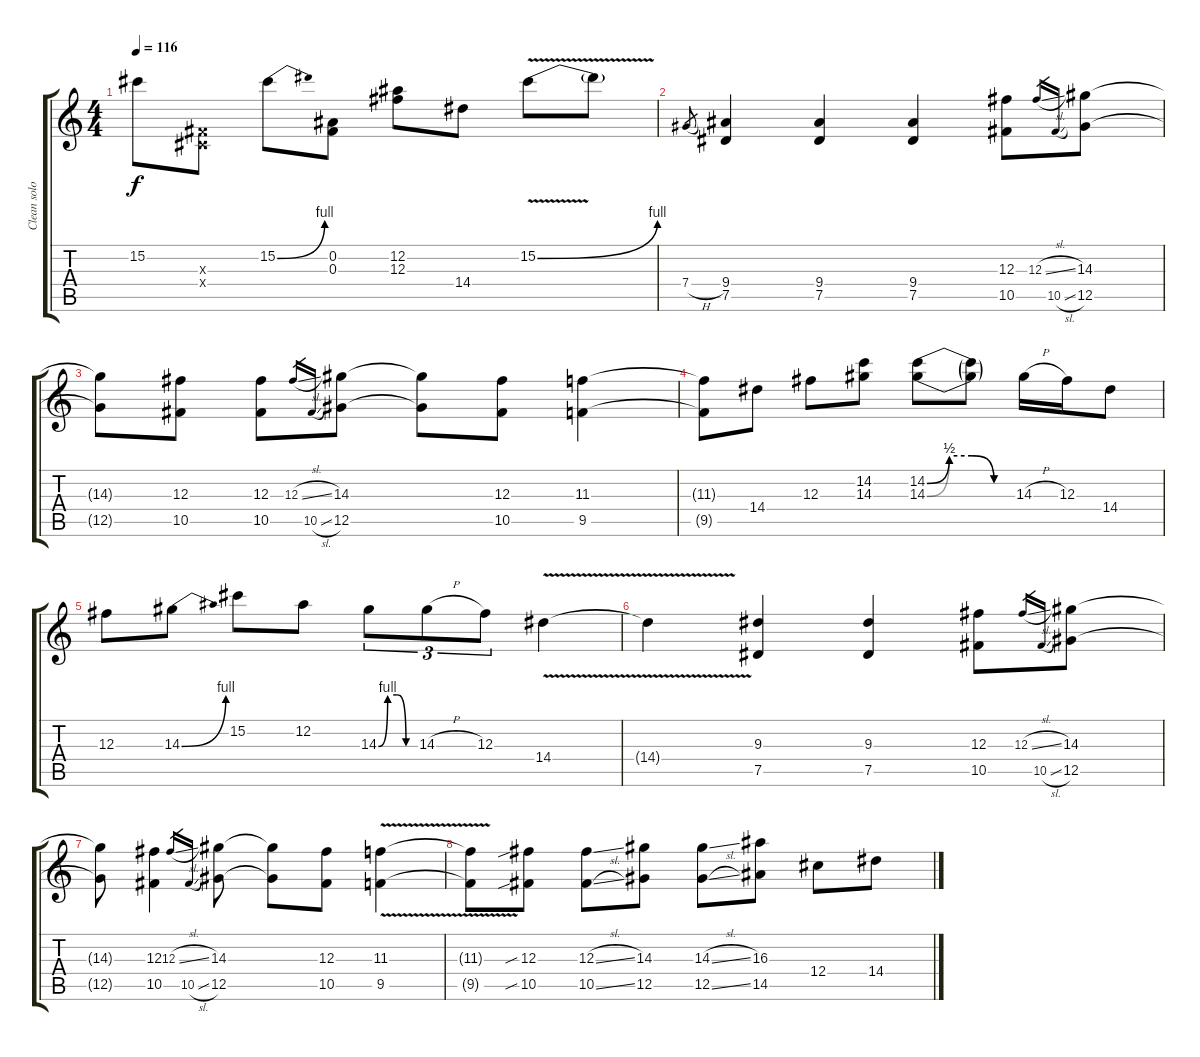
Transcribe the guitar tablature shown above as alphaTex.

\track ("Clean solo" "Clean solo") {instrument acousticguitarsteel}
\staff {score tabs}
\tuning (Eb4 Bb3 Gb3 Db3 Ab2 Eb2) {hide}
\ts (4 4)
\tempo 116
\clef g2
\ks c
15.2{t}.8{dy f} (0.3{x} 0.4{x}).8 15.2{be (bend 0 0 60 4)}.8 (0.2 0.3).8 (12.2 12.3).8 14.4.8 15.2{be (bend 0 0 60 4) v}.8 15.2{t}.8 |
7.4{h}.8{gr} (9.4 7.5).4 (9.4 7.5).4 (9.4 7.5).4 (12.3 10.5).8 12.3{sl}.16{gr} 10.5{sl}.16{gr} (14.3 12.5).8 |
(14.3{t} 12.5{t}).8 (12.3 10.5).8 (12.3 10.5).8 12.3{sl}.16{gr} 10.5{sl}.16{gr} (14.3 12.5).8 (14.3{t} 12.5{t}).8 (12.3 10.5).8 (11.3 9.5).4 |
(11.3{t} 9.5{t}).8 14.4.8 12.3.8 (14.2 14.3).8 (14.2{be (custom 0 0 15 2 30 2 45 0 60 0)} 14.3{be (custom 0 0 15 2 30 2 45 0 60 0)}).8 (14.2{t} 14.3{t}).8 14.3{h}.16 12.3.16 14.4.8 |
12.3.8 14.3{be (bend 0 0 60 4)}.8 15.2.8 12.2.8 14.3{be (custom 0 0 15 4 30 4 45 0 60 0)}.8{tu (3 2)} 14.3{h}.8{tu (3 2)} 12.3.8{tu (3 2)} 14.4{v}.4 |
14.4{t}.4 (9.3 7.5).4 (9.3 7.5).4 (12.3 10.5).8 12.3{sl}.16{gr} 10.5{sl}.16{gr} (14.3 12.5).8 |
(14.3{t} 12.5{t}).8 (12.3 10.5).4 12.3{sl}.16{gr} 10.5{sl}.16{gr} (14.3 12.5).8 (14.3{t} 12.5{t}).8 (12.3 10.5).8 (11.3{v} 9.5{v}).4 |
(11.3{t} 9.5{t}).8 (12.3{sib} 10.5{sib}).8 (12.3{sl} 10.5{sl}).8 (14.3 12.5).8 (14.3{sl} 12.5{sl}).8 (16.3 14.5).8 12.4.8 14.4.8
